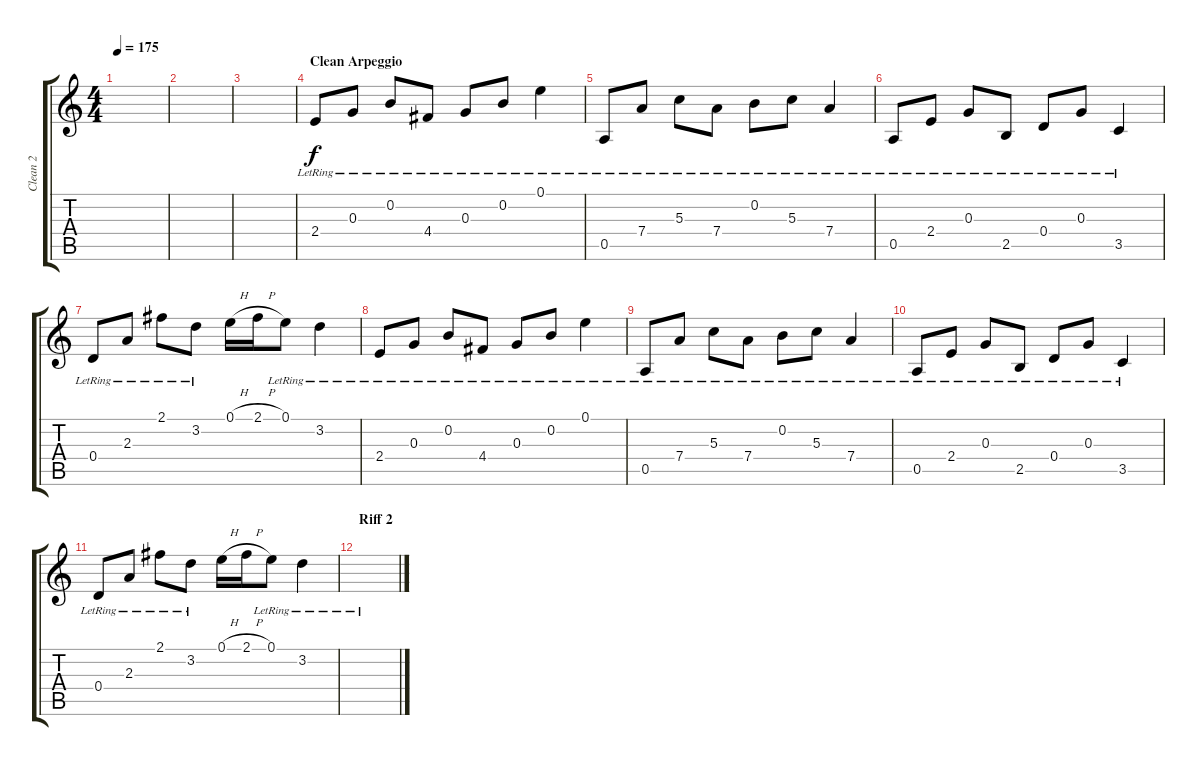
\track ("Clean 2" "Clean 2") {instrument electricguitarjazz}
\staff {score tabs}
\tuning (E4 B3 G3 D3 A2 E2) {hide}
\ts (4 4)
\tempo 175
\clef g2
\ks c
|
|
|
\section ("" "Clean Arpeggio")
2.4{lr}.8 0.3{lr}.8 0.2{lr}.8 4.4{lr}.8 0.3{lr}.8 0.2{lr}.8 0.1{lr}.4 |
0.5{lr}.8 7.4{lr}.8 5.3{lr}.8 7.4{lr}.8 0.2{lr}.8 5.3{lr}.8 7.4{lr}.4 |
0.5{lr}.8 2.4{lr}.8 0.3{lr}.8 2.5{lr}.8 0.4{lr}.8 0.3{lr}.8 3.5{lr}.4 |
0.4{lr}.8 2.3{lr}.8 2.1{lr}.8 3.2{lr}.8 0.1{h}.16 2.1{h}.16 0.1{lr}.8 3.2{lr}.4 |
2.4{lr}.8 0.3{lr}.8 0.2{lr}.8 4.4{lr}.8 0.3{lr}.8 0.2{lr}.8 0.1{lr}.4 |
0.5{lr}.8 7.4{lr}.8 5.3{lr}.8 7.4{lr}.8 0.2{lr}.8 5.3{lr}.8 7.4{lr}.4 |
0.5{lr}.8 2.4{lr}.8 0.3{lr}.8 2.5{lr}.8 0.4{lr}.8 0.3{lr}.8 3.5{lr}.4 |
0.4{lr}.8 2.3{lr}.8 2.1{lr}.8 3.2{lr}.8 0.1{h}.16 2.1{h}.16 0.1{lr}.8 3.2{lr}.4 |
\section ("" "Riff 2")
